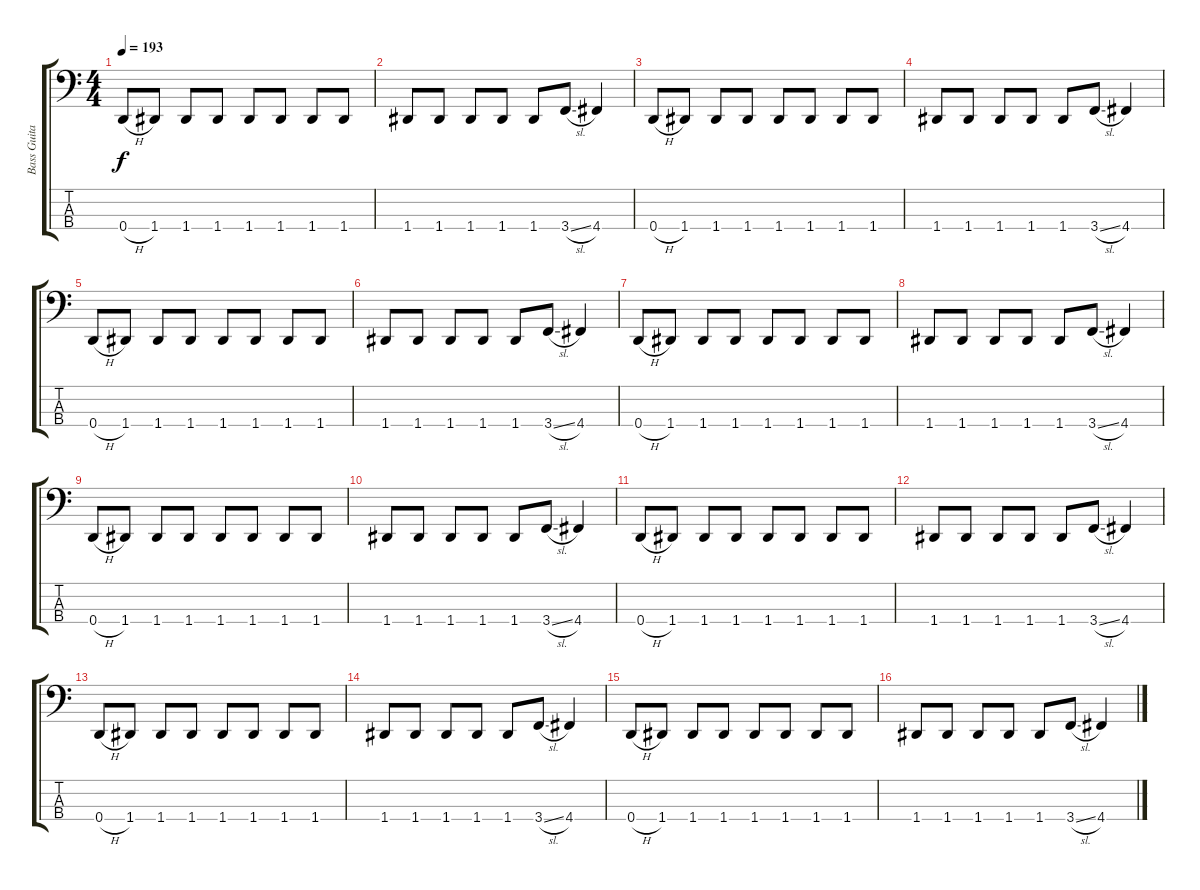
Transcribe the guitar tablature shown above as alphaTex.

\track ("Bass Guitar" "Bass Guita") {instrument electricbasspick}
\staff {score tabs}
\tuning (G2 D2 A1 D1) {hide}
\ts (4 4)
\tempo 193
\clef f4
\ks c
0.4{h}.8{dy f} 1.4.8 1.4.8 1.4.8 1.4.8 1.4.8 1.4.8 1.4.8 |
1.4.8 1.4.8 1.4.8 1.4.8 1.4.8 3.4{sl}.8 4.4.4 |
0.4{h}.8 1.4.8 1.4.8 1.4.8 1.4.8 1.4.8 1.4.8 1.4.8 |
1.4.8 1.4.8 1.4.8 1.4.8 1.4.8 3.4{sl}.8 4.4.4 |
0.4{h}.8 1.4.8 1.4.8 1.4.8 1.4.8 1.4.8 1.4.8 1.4.8 |
1.4.8 1.4.8 1.4.8 1.4.8 1.4.8 3.4{sl}.8 4.4.4 |
0.4{h}.8 1.4.8 1.4.8 1.4.8 1.4.8 1.4.8 1.4.8 1.4.8 |
1.4.8 1.4.8 1.4.8 1.4.8 1.4.8 3.4{sl}.8 4.4.4 |
0.4{h}.8 1.4.8 1.4.8 1.4.8 1.4.8 1.4.8 1.4.8 1.4.8 |
1.4.8 1.4.8 1.4.8 1.4.8 1.4.8 3.4{sl}.8 4.4.4 |
0.4{h}.8 1.4.8 1.4.8 1.4.8 1.4.8 1.4.8 1.4.8 1.4.8 |
1.4.8 1.4.8 1.4.8 1.4.8 1.4.8 3.4{sl}.8 4.4.4 |
0.4{h}.8 1.4.8 1.4.8 1.4.8 1.4.8 1.4.8 1.4.8 1.4.8 |
1.4.8 1.4.8 1.4.8 1.4.8 1.4.8 3.4{sl}.8 4.4.4 |
0.4{h}.8 1.4.8 1.4.8 1.4.8 1.4.8 1.4.8 1.4.8 1.4.8 |
1.4.8 1.4.8 1.4.8 1.4.8 1.4.8 3.4{sl}.8 4.4.4
